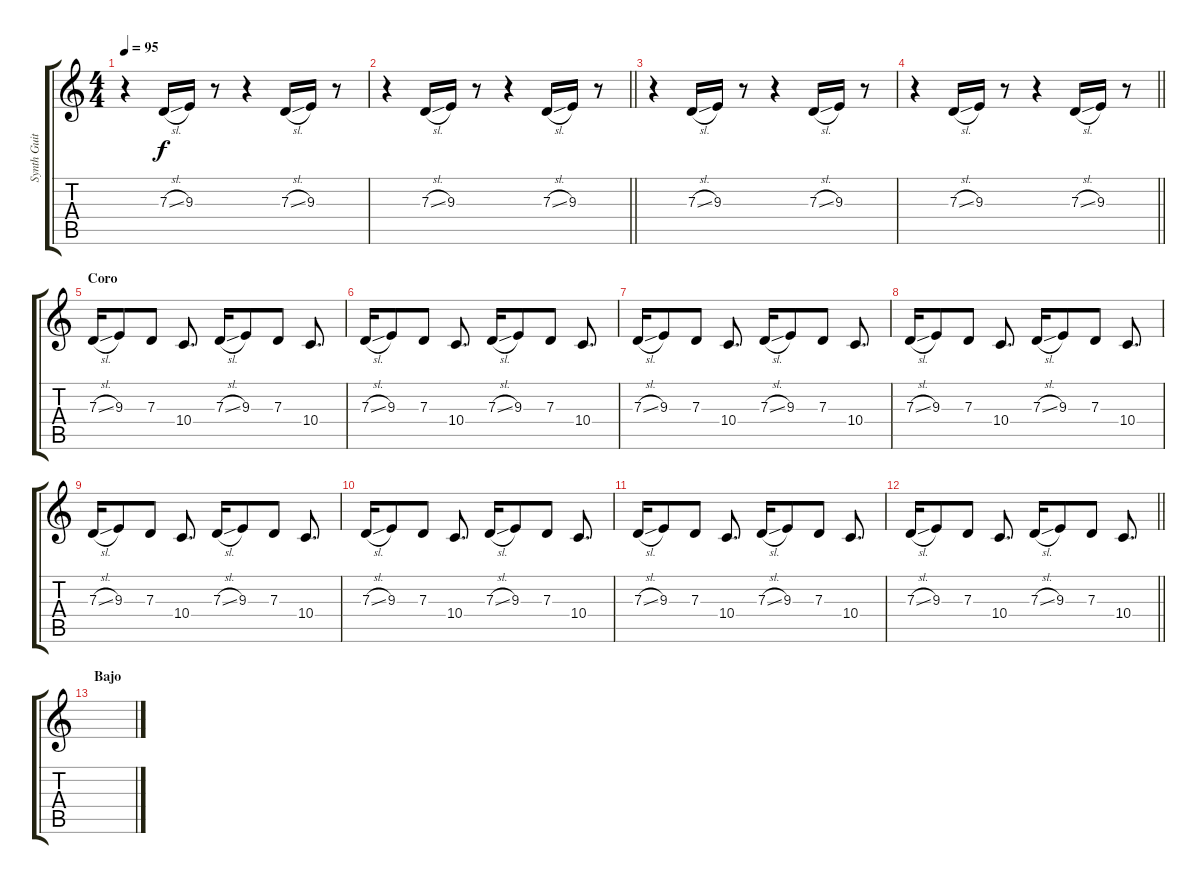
\track ("Synth Guitarra" "Synth Guit") {instrument lead1square}
\staff {score tabs}
\tuning (E4 B3 G3 D3 A2 E2) {hide}
\ts (4 4)
\tempo 95
\clef g2
\ks c
r.4{dy f} 7.3{sl}.16 9.3.16 r.8 r.4 7.3{sl}.16 9.3.16 r.8 |
\barLineRight lightlight
r.4 7.3{sl}.16 9.3.16 r.8 r.4 7.3{sl}.16 9.3.16 r.8 |
r.4 7.3{sl}.16 9.3.16 r.8 r.4 7.3{sl}.16 9.3.16 r.8 |
\barLineRight lightlight
r.4 7.3{sl}.16 9.3.16 r.8 r.4 7.3{sl}.16 9.3.16 r.8 |
\section ("" "Coro")
7.3{sl}.16 9.3.8 7.3.8 10.4.8{d} 7.3{sl}.16 9.3.8 7.3.8 10.4.8{d} |
7.3{sl}.16 9.3.8 7.3.8 10.4.8{d} 7.3{sl}.16 9.3.8 7.3.8 10.4.8{d} |
7.3{sl}.16 9.3.8 7.3.8 10.4.8{d} 7.3{sl}.16 9.3.8 7.3.8 10.4.8{d} |
7.3{sl}.16 9.3.8 7.3.8 10.4.8{d} 7.3{sl}.16 9.3.8 7.3.8 10.4.8{d} |
7.3{sl}.16 9.3.8 7.3.8 10.4.8{d} 7.3{sl}.16 9.3.8 7.3.8 10.4.8{d} |
7.3{sl}.16 9.3.8 7.3.8 10.4.8{d} 7.3{sl}.16 9.3.8 7.3.8 10.4.8{d} |
7.3{sl}.16 9.3.8 7.3.8 10.4.8{d} 7.3{sl}.16 9.3.8 7.3.8 10.4.8{d} |
\barLineRight lightlight
7.3{sl}.16 9.3.8 7.3.8 10.4.8{d} 7.3{sl}.16 9.3.8 7.3.8 10.4.8{d} |
\section ("" "Bajo")
